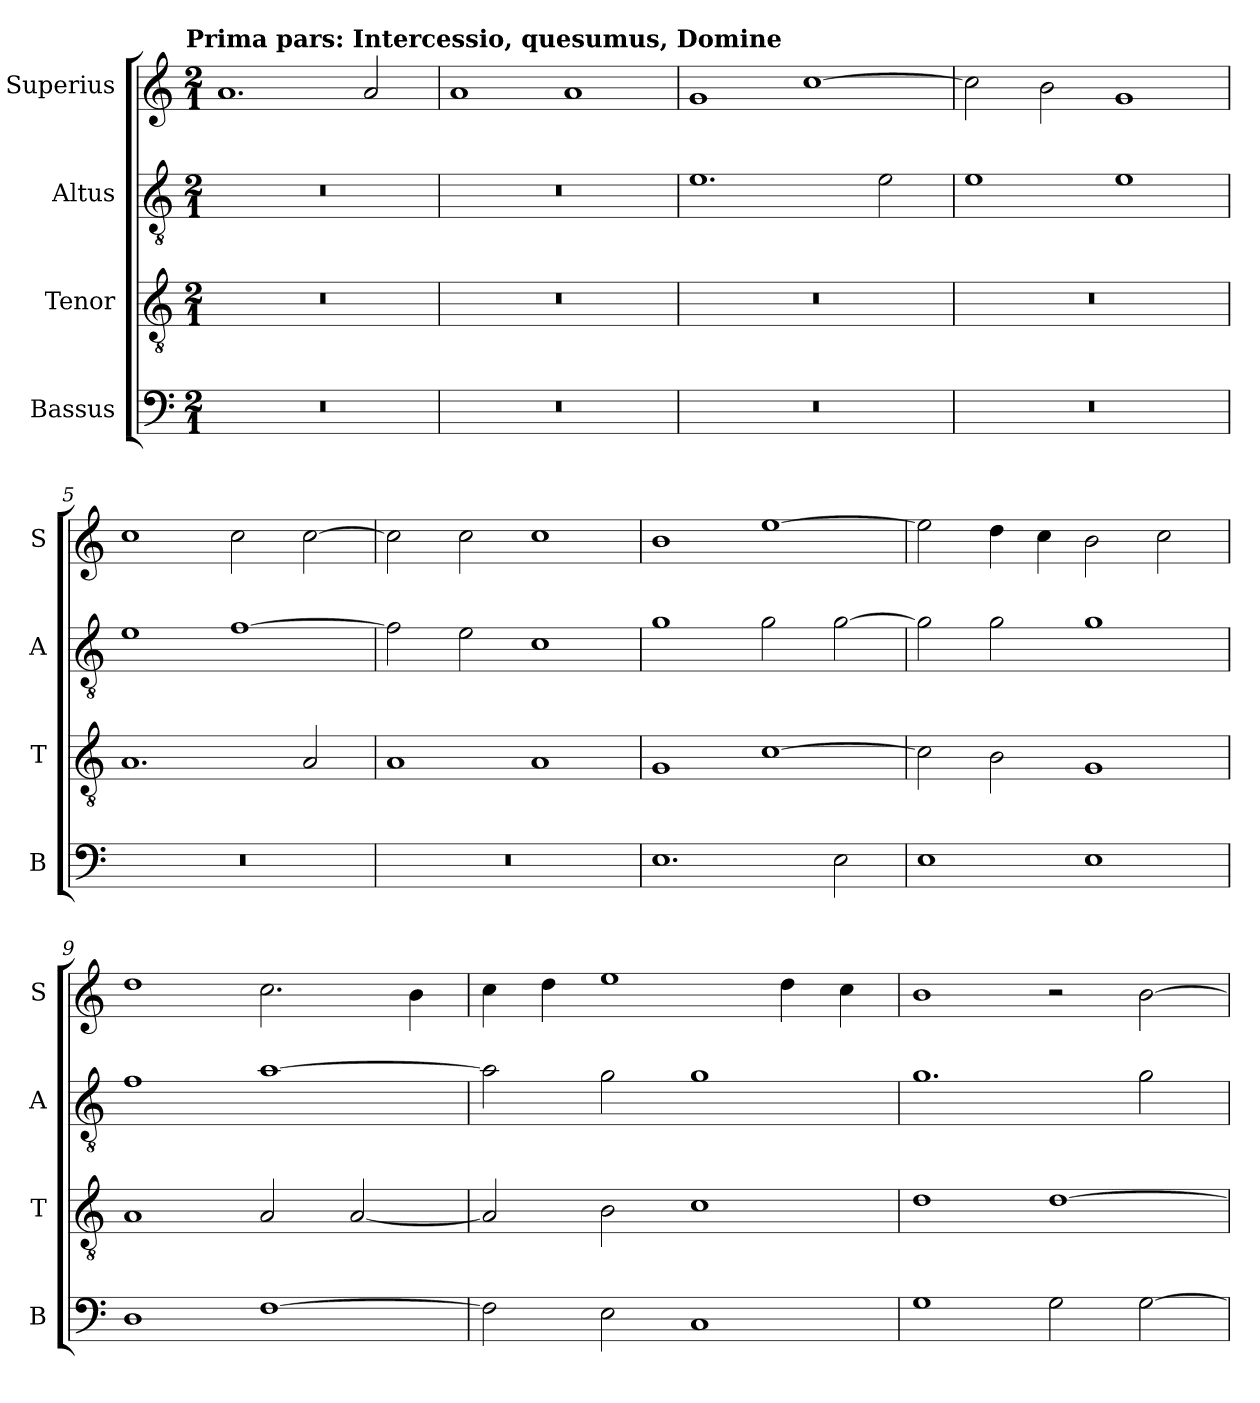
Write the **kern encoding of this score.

**kern	**kern	**kern	**kern
*part4	*part3	*part2	*part1
*staff4	*staff3	*staff2	*staff1
*I"Bassus	*I"Tenor	*I"Altus	*I"Superius
*I'B	*I'T	*I'A	*I'S
*clefF4	*clefGv2	*clefGv2	*clefG2
*k[]	*k[]	*k[]	*k[]
*C:	*C:	*C:	*C:
!!LO:TX:omd:t=Prima pars&colon; Intercessio, quesumus, Domine
*M2/1	*M2/1	*M2/1	*M2/1
=1	=1	=1	=1
0r	0r	0r	1.a
.	.	.	2a
=2	=2	=2	=2
0r	0r	0r	1a
.	.	.	1a
=3	=3	=3	=3
0r	0r	1.e	1g
.	.	.	[1cc
.	.	2e	.
=4	=4	=4	=4
0r	0r	1e	2cc]
.	.	.	2b
.	.	1e	1g
=5	=5	=5	=5
0r	1.A	1e	1cc
.	.	[1f	2cc
.	2A	.	[2cc
=6	=6	=6	=6
0r	1A	2f]	2cc]
.	.	2e	2cc
.	1A	1c	1cc
=7	=7	=7	=7
1.E	1G	1g	1b
.	[1c	2g	[1ee
2E	.	[2g	.
=8	=8	=8	=8
1E	2c]	2g]	2ee]
.	2B	2g	4dd
.	.	.	4cc
1E	1G	1g	2b
.	.	.	2cc
=9	=9	=9	=9
1D	1A	1f	1dd
[1F	2A	[1a	2.cc
.	[2A	.	.
.	.	.	4b
=10	=10	=10	=10
2F]	2A]	2a]	4cc
.	.	.	4dd
2E	2B	2g	1ee
1C	1c	1g	.
.	.	.	4dd
.	.	.	4cc
=11	=11	=11	=11
1G	1d	1.g	1b
2G	[1d	.	2r
[2G	.	2g	[2b
=	=	=	=
*-	*-	*-	*-
